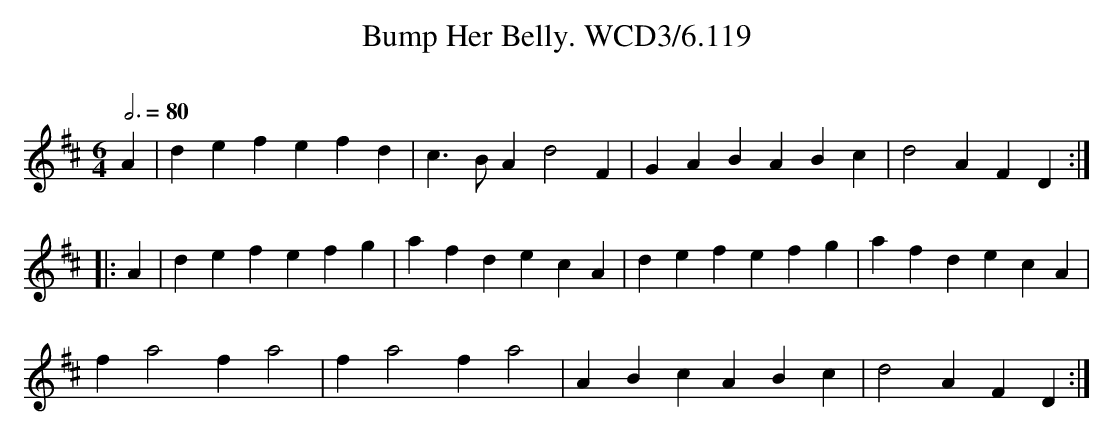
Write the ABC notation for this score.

X:1
T:Bump Her Belly. WCD3/6.119
O:
M:6/4
L:1/4
Q:3/4=80
K:D
A|def efd|c3/ B/ A d2 F|GAB ABc|d2 AFD:|
|:A|def efg|afd ecA|def efg|afd ecA|
f a2 f a2|f a2 f a2|ABc ABc|d2 AFD:|
